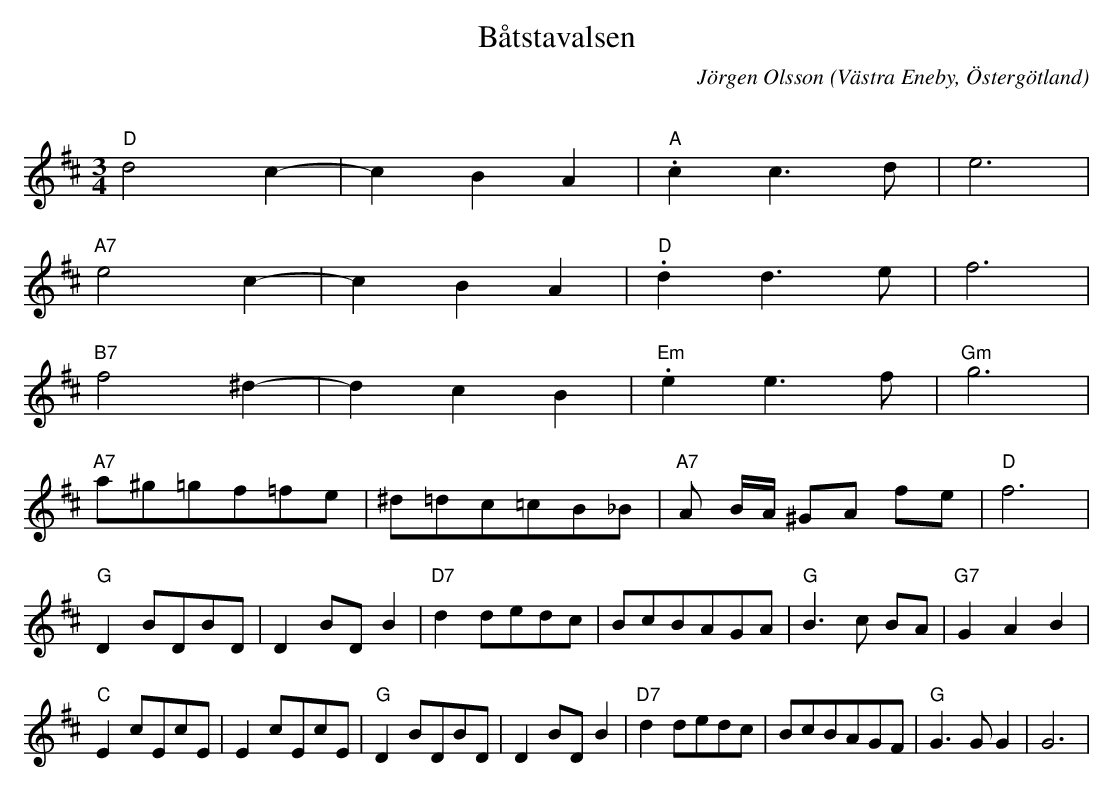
X:1
T:Båtstavalsen
C:Jörgen Olsson
O:Västra Eneby, Östergötland
Q:160
M:3/4
L:1/8
K:D
"D"d4 c2-|c2B2A2 |"A".c2 c3 d|e6 |
"A7" e4 c2-|c2B2A2 |"D".d2 d3 e|f6 |
"B7"f4 ^d2-|d2c2B2 |"Em".e2 e3 f|"Gm"g6 |
"A7" a^g=gf=fe|^d=dc=cB_B|"A7"A B/2A/2 ^GA fe|"D"f6 |
"G" D2 BDBD |D2 BD B2 |"D7"d2 dedc| BcBAGA|"G"B3 c BA|"G7" G2A2B2|
"C"E2 cEcE |E2 cEcE|"G" D2 BDBD |D2 BD B2 |"D7"d2 dedc| BcBAGF|"G" G3 G G2| G6 |
